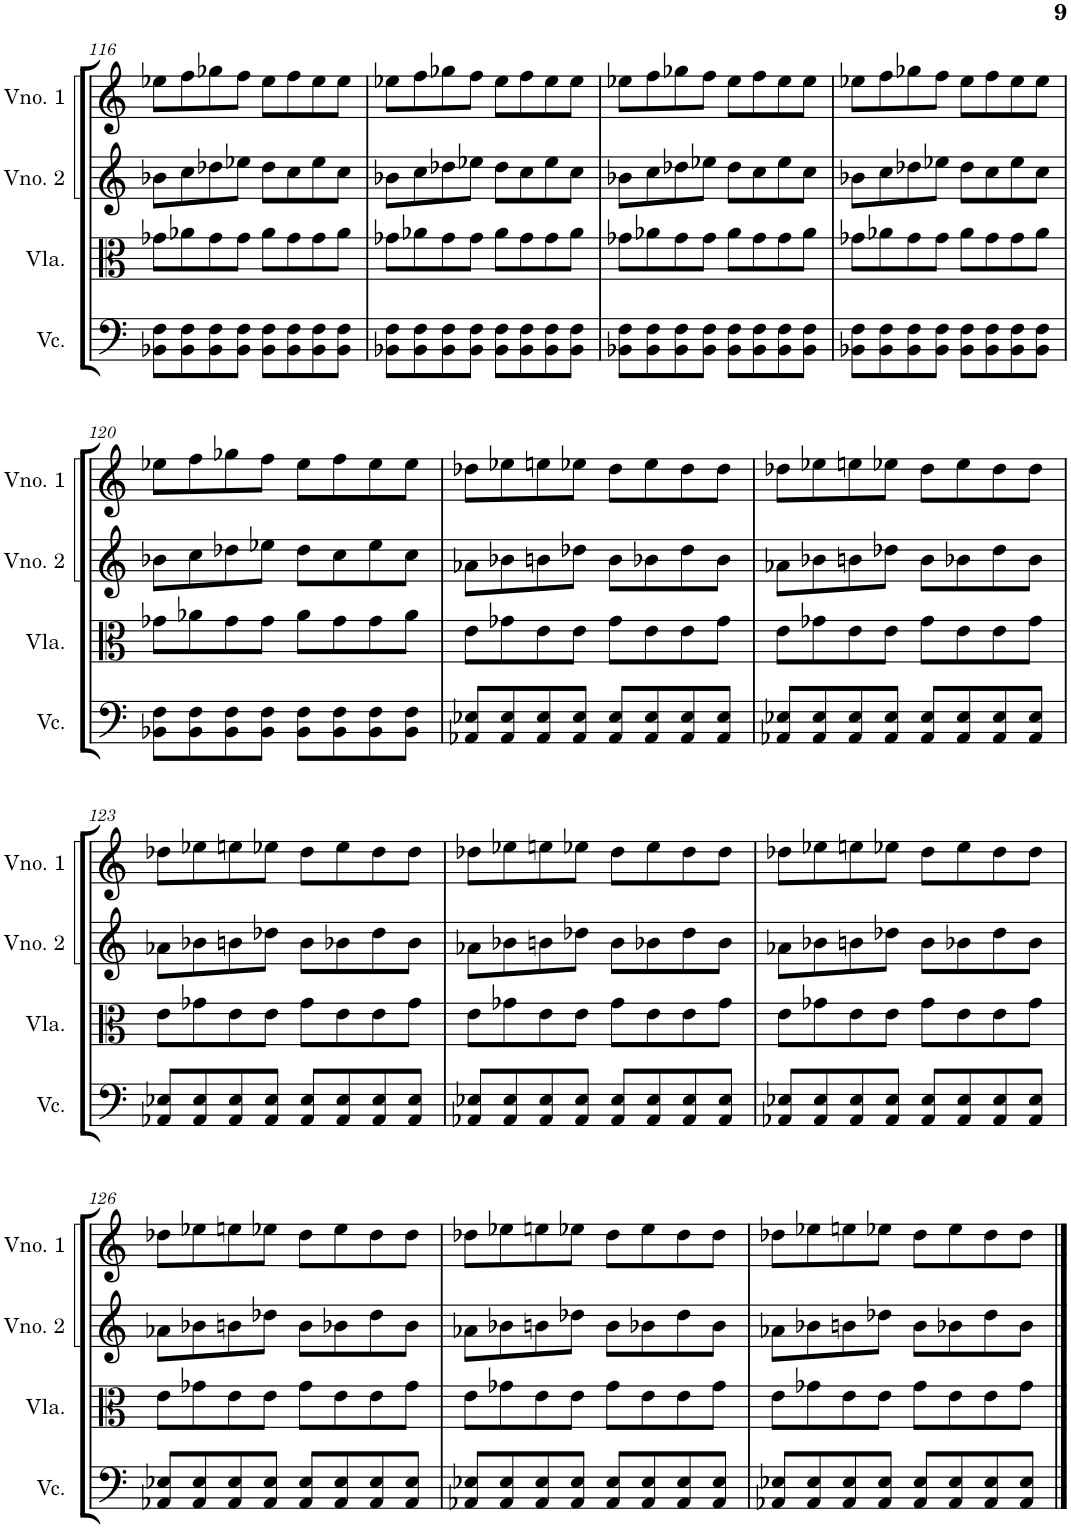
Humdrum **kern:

**kern	**kern	**kern	**kern
*part4	*part3	*part2	*part1
*staff4	*staff3	*staff2	*staff1
*I"Violoncelo	*I"Viola	*I"Violino 2	*I"Violino 1
*I'Vc.	*I'Vla.	*I'Vno. 2	*I'Vno. 1
!!LO:PB:g=z
*clefF4	*clefC3	*clefG2	*clefG2
*k[]	*k[]	*k[]	*k[]
*M4/4	*M4/4	*M4/4	*M4/4
=116	=116	=116	=116
8BB-X\ 8F\L	8g-X\L	8b-X\L	8ee-X\L
8BB-\ 8F\	8a-X\	8cc\	8ff\
8BB-\ 8F\	8g-\	8dd-X\	8gg-X\
8BB-\ 8F\J	8g-\J	8ee-X\J	8ff\J
8BB-\ 8F\L	8a-\L	8dd-\L	8ee-\L
8BB-\ 8F\	8g-\	8cc\	8ff\
8BB-\ 8F\	8g-\	8ee-\	8ee-\
8BB-\ 8F\J	8a-\J	8cc\J	8ee-\J
=117	=117	=117	=117
8BB-X\ 8F\L	8g-X\L	8b-X\L	8ee-X\L
8BB-\ 8F\	8a-X\	8cc\	8ff\
8BB-\ 8F\	8g-\	8dd-X\	8gg-X\
8BB-\ 8F\J	8g-\J	8ee-X\J	8ff\J
8BB-\ 8F\L	8a-\L	8dd-\L	8ee-\L
8BB-\ 8F\	8g-\	8cc\	8ff\
8BB-\ 8F\	8g-\	8ee-\	8ee-\
8BB-\ 8F\J	8a-\J	8cc\J	8ee-\J
=118	=118	=118	=118
8BB-X\ 8F\L	8g-X\L	8b-X\L	8ee-X\L
8BB-\ 8F\	8a-X\	8cc\	8ff\
8BB-\ 8F\	8g-\	8dd-X\	8gg-X\
8BB-\ 8F\J	8g-\J	8ee-X\J	8ff\J
8BB-\ 8F\L	8a-\L	8dd-\L	8ee-\L
8BB-\ 8F\	8g-\	8cc\	8ff\
8BB-\ 8F\	8g-\	8ee-\	8ee-\
8BB-\ 8F\J	8a-\J	8cc\J	8ee-\J
=119	=119	=119	=119
8BB-X\ 8F\L	8g-X\L	8b-X\L	8ee-X\L
8BB-\ 8F\	8a-X\	8cc\	8ff\
8BB-\ 8F\	8g-\	8dd-X\	8gg-X\
8BB-\ 8F\J	8g-\J	8ee-X\J	8ff\J
8BB-\ 8F\L	8a-\L	8dd-\L	8ee-\L
8BB-\ 8F\	8g-\	8cc\	8ff\
8BB-\ 8F\	8g-\	8ee-\	8ee-\
8BB-\ 8F\J	8a-\J	8cc\J	8ee-\J
!!LO:LB:g=z
=120	=120	=120	=120
8BB-X\ 8F\L	8g-X\L	8b-X\L	8ee-X\L
8BB-\ 8F\	8a-X\	8cc\	8ff\
8BB-\ 8F\	8g-\	8dd-X\	8gg-X\
8BB-\ 8F\J	8g-\J	8ee-X\J	8ff\J
8BB-\ 8F\L	8a-\L	8dd-\L	8ee-\L
8BB-\ 8F\	8g-\	8cc\	8ff\
8BB-\ 8F\	8g-\	8ee-\	8ee-\
8BB-\ 8F\J	8a-\J	8cc\J	8ee-\J
=121	=121	=121	=121
8AA-X/ 8E-X/L	8e\L	8a-X\L	8dd-X\L
8AA-/ 8E-/	8g-X\	8b-X\	8ee-X\
8AA-/ 8E-/	8e\	8bn\	8een\
8AA-/ 8E-/J	8e\J	8dd-X\J	8ee-X\J
8AA-/ 8E-/L	8g-\L	8b\L	8dd-\L
8AA-/ 8E-/	8e\	8b-X\	8ee-\
8AA-/ 8E-/	8e\	8dd-\	8dd-\
8AA-/ 8E-/J	8g-\J	8b-\J	8dd-\J
=122	=122	=122	=122
8AA-X/ 8E-X/L	8e\L	8a-X\L	8dd-X\L
8AA-/ 8E-/	8g-X\	8b-X\	8ee-X\
8AA-/ 8E-/	8e\	8bn\	8een\
8AA-/ 8E-/J	8e\J	8dd-X\J	8ee-X\J
8AA-/ 8E-/L	8g-\L	8b\L	8dd-\L
8AA-/ 8E-/	8e\	8b-X\	8ee-\
8AA-/ 8E-/	8e\	8dd-\	8dd-\
8AA-/ 8E-/J	8g-\J	8b-\J	8dd-\J
!!LO:LB:g=z
=123	=123	=123	=123
8AA-X/ 8E-X/L	8e\L	8a-X\L	8dd-X\L
8AA-/ 8E-/	8g-X\	8b-X\	8ee-X\
8AA-/ 8E-/	8e\	8bn\	8een\
8AA-/ 8E-/J	8e\J	8dd-X\J	8ee-X\J
8AA-/ 8E-/L	8g-\L	8b\L	8dd-\L
8AA-/ 8E-/	8e\	8b-X\	8ee-\
8AA-/ 8E-/	8e\	8dd-\	8dd-\
8AA-/ 8E-/J	8g-\J	8b-\J	8dd-\J
=124	=124	=124	=124
8AA-X/ 8E-X/L	8e\L	8a-X\L	8dd-X\L
8AA-/ 8E-/	8g-X\	8b-X\	8ee-X\
8AA-/ 8E-/	8e\	8bn\	8een\
8AA-/ 8E-/J	8e\J	8dd-X\J	8ee-X\J
8AA-/ 8E-/L	8g-\L	8b\L	8dd-\L
8AA-/ 8E-/	8e\	8b-X\	8ee-\
8AA-/ 8E-/	8e\	8dd-\	8dd-\
8AA-/ 8E-/J	8g-\J	8b-\J	8dd-\J
=125	=125	=125	=125
8AA-X/ 8E-X/L	8e\L	8a-X\L	8dd-X\L
8AA-/ 8E-/	8g-X\	8b-X\	8ee-X\
8AA-/ 8E-/	8e\	8bn\	8een\
8AA-/ 8E-/J	8e\J	8dd-X\J	8ee-X\J
8AA-/ 8E-/L	8g-\L	8b\L	8dd-\L
8AA-/ 8E-/	8e\	8b-X\	8ee-\
8AA-/ 8E-/	8e\	8dd-\	8dd-\
8AA-/ 8E-/J	8g-\J	8b-\J	8dd-\J
!!LO:LB:g=z
=126	=126	=126	=126
8AA-X/ 8E-X/L	8e\L	8a-X\L	8dd-X\L
8AA-/ 8E-/	8g-X\	8b-X\	8ee-X\
8AA-/ 8E-/	8e\	8bn\	8een\
8AA-/ 8E-/J	8e\J	8dd-X\J	8ee-X\J
8AA-/ 8E-/L	8g-\L	8b\L	8dd-\L
8AA-/ 8E-/	8e\	8b-X\	8ee-\
8AA-/ 8E-/	8e\	8dd-\	8dd-\
8AA-/ 8E-/J	8g-\J	8b-\J	8dd-\J
=127	=127	=127	=127
8AA-X/ 8E-X/L	8e\L	8a-X\L	8dd-X\L
8AA-/ 8E-/	8g-X\	8b-X\	8ee-X\
8AA-/ 8E-/	8e\	8bn\	8een\
8AA-/ 8E-/J	8e\J	8dd-X\J	8ee-X\J
8AA-/ 8E-/L	8g-\L	8b\L	8dd-\L
8AA-/ 8E-/	8e\	8b-X\	8ee-\
8AA-/ 8E-/	8e\	8dd-\	8dd-\
8AA-/ 8E-/J	8g-\J	8b-\J	8dd-\J
=128	=128	=128	=128
8AA-X/ 8E-X/L	8e\L	8a-X\L	8dd-X\L
8AA-/ 8E-/	8g-X\	8b-X\	8ee-X\
8AA-/ 8E-/	8e\	8bn\	8een\
8AA-/ 8E-/J	8e\J	8dd-X\J	8ee-X\J
8AA-/ 8E-/L	8g-\L	8b\L	8dd-\L
8AA-/ 8E-/	8e\	8b-X\	8ee-\
8AA-/ 8E-/	8e\	8dd-\	8dd-\
8AA-/ 8E-/J	8g-\J	8b-\J	8dd-\J
==	==	==	==
*-	*-	*-	*-
